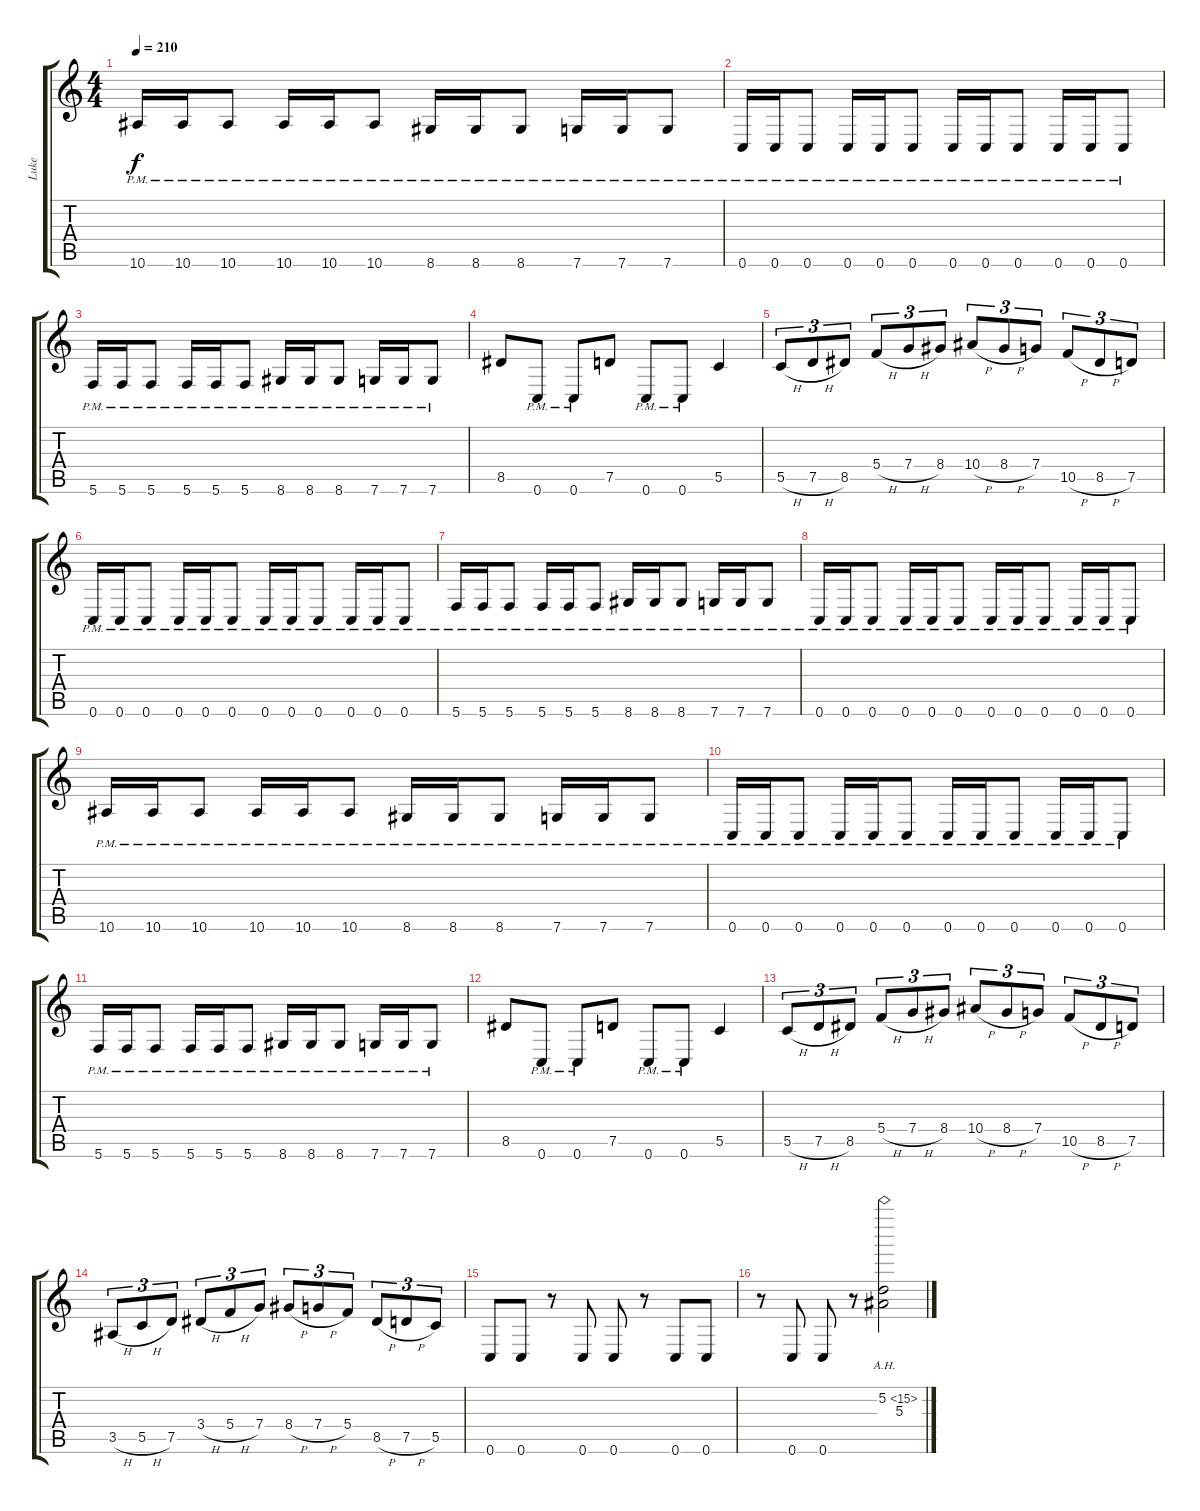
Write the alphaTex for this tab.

\track ("Luke" "Luke") {instrument overdrivenguitar}
\staff {score tabs}
\tuning (D4 A3 F3 C3 G2 C2) {hide}
\ts (4 4)
\tempo 210
\clef g2
\ks c
10.6{pm}.16{dy f} 10.6{pm}.16 10.6{pm}.8 10.6{pm}.16 10.6{pm}.16 10.6{pm}.8 8.6{pm}.16 8.6{pm}.16 8.6{pm}.8 7.6{pm}.16 7.6{pm}.16 7.6{pm}.8 |
0.6{pm}.16 0.6{pm}.16 0.6{pm}.8 0.6{pm}.16 0.6{pm}.16 0.6{pm}.8 0.6{pm}.16 0.6{pm}.16 0.6{pm}.8 0.6{pm}.16 0.6{pm}.16 0.6{pm}.8 |
5.6{pm}.16 5.6{pm}.16 5.6{pm}.8 5.6{pm}.16 5.6{pm}.16 5.6{pm}.8 8.6{pm}.16 8.6{pm}.16 8.6{pm}.8 7.6{pm}.16 7.6{pm}.16 7.6{pm}.8 |
8.5.8 0.6{pm}.8 0.6{pm}.8 7.5.8 0.6{pm}.8 0.6{pm}.8 5.5.4 |
5.5{h}.8{tu (3 2)} 7.5{h}.8{tu (3 2)} 8.5.8{tu (3 2)} 5.4{h}.8{tu (3 2)} 7.4{h}.8{tu (3 2)} 8.4.8{tu (3 2)} 10.4{h}.8{tu (3 2)} 8.4{h}.8{tu (3 2)} 7.4.8{tu (3 2)} 10.5{h}.8{tu (3 2)} 8.5{h}.8{tu (3 2)} 7.5.8{tu (3 2)} |
0.6{pm}.16 0.6{pm}.16 0.6{pm}.8 0.6{pm}.16 0.6{pm}.16 0.6{pm}.8 0.6{pm}.16 0.6{pm}.16 0.6{pm}.8 0.6{pm}.16 0.6{pm}.16 0.6{pm}.8 |
5.6{pm}.16 5.6{pm}.16 5.6{pm}.8 5.6{pm}.16 5.6{pm}.16 5.6{pm}.8 8.6{pm}.16 8.6{pm}.16 8.6{pm}.8 7.6{pm}.16 7.6{pm}.16 7.6{pm}.8 |
0.6{pm}.16 0.6{pm}.16 0.6{pm}.8 0.6{pm}.16 0.6{pm}.16 0.6{pm}.8 0.6{pm}.16 0.6{pm}.16 0.6{pm}.8 0.6{pm}.16 0.6{pm}.16 0.6{pm}.8 |
10.6{pm}.16 10.6{pm}.16 10.6{pm}.8 10.6{pm}.16 10.6{pm}.16 10.6{pm}.8 8.6{pm}.16 8.6{pm}.16 8.6{pm}.8 7.6{pm}.16 7.6{pm}.16 7.6{pm}.8 |
0.6{pm}.16 0.6{pm}.16 0.6{pm}.8 0.6{pm}.16 0.6{pm}.16 0.6{pm}.8 0.6{pm}.16 0.6{pm}.16 0.6{pm}.8 0.6{pm}.16 0.6{pm}.16 0.6{pm}.8 |
5.6{pm}.16 5.6{pm}.16 5.6{pm}.8 5.6{pm}.16 5.6{pm}.16 5.6{pm}.8 8.6{pm}.16 8.6{pm}.16 8.6{pm}.8 7.6{pm}.16 7.6{pm}.16 7.6{pm}.8 |
8.5.8 0.6{pm}.8 0.6{pm}.8 7.5.8 0.6{pm}.8 0.6{pm}.8 5.5.4 |
5.5{h}.8{tu (3 2)} 7.5{h}.8{tu (3 2)} 8.5.8{tu (3 2)} 5.4{h}.8{tu (3 2)} 7.4{h}.8{tu (3 2)} 8.4.8{tu (3 2)} 10.4{h}.8{tu (3 2)} 8.4{h}.8{tu (3 2)} 7.4.8{tu (3 2)} 10.5{h}.8{tu (3 2)} 8.5{h}.8{tu (3 2)} 7.5.8{tu (3 2)} |
3.5{h}.8{tu (3 2)} 5.5{h}.8{tu (3 2)} 7.5.8{tu (3 2)} 3.4{h}.8{tu (3 2)} 5.4{h}.8{tu (3 2)} 7.4.8{tu (3 2)} 8.4{h}.8{tu (3 2)} 7.4{h}.8{tu (3 2)} 5.4.8{tu (3 2)} 8.5{h}.8{tu (3 2)} 7.5{h}.8{tu (3 2)} 5.5.8{tu (3 2)} |
0.6.8 0.6.8 r.8 0.6.8 0.6.8 r.8 0.6.8 0.6.8 |
r.8 0.6.8 0.6.8 r.8 (5.2{ah 10} 5.3).2
